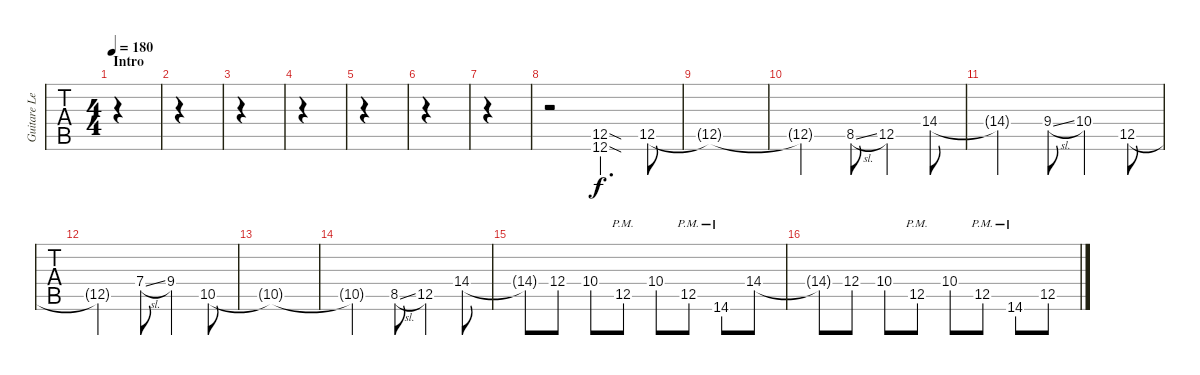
\track ("Guitare Lead 1" "Guitare Le") {instrument distortionguitar}
\staff {tabs}
\tuning (D4 A3 F3 C3 G2 C2) {hide}
\ts (4 4)
\section ("" "Intro")
\tempo 180
\clef g2
\ks c
|
|
|
|
|
|
|
r.2 (12.5{sod} 12.6{sod}).4{d} 12.5.8 |
12.5{t}.1 |
12.5{t}.2 8.5{sl}.8 12.5.4 14.4.8 |
14.4{t}.2 9.4{sl}.8 10.4.4 12.5.8 |
12.5{t}.2 7.4{sl}.8 9.4.4 10.5.8 |
10.5{t}.1 |
10.5{t}.2 8.5{sl}.8 12.5.4 14.4.8 |
14.4{t}.8 12.4.8 10.4.8 12.5{pm}.8 10.4.8 12.5{pm}.8 14.6{pm}.8 14.4.8 |
14.4{t}.8 12.4.8 10.4.8 12.5{pm}.8 10.4.8 12.5{pm}.8 14.6{pm}.8 12.5.8
